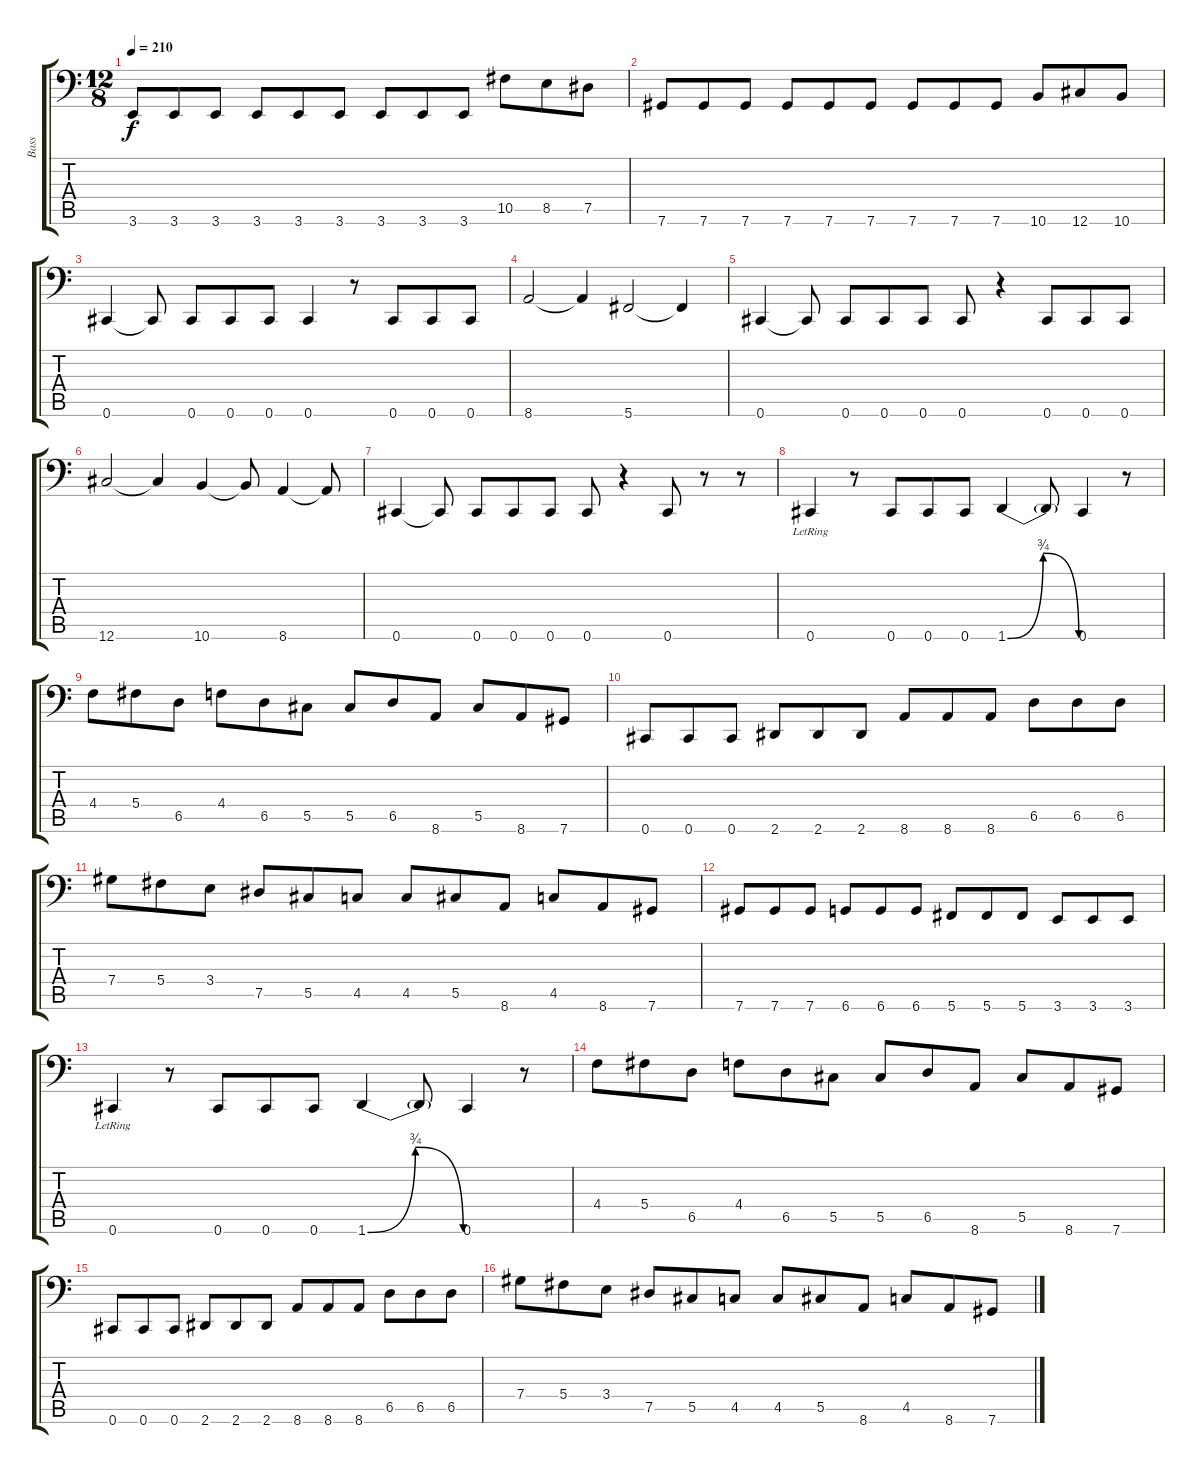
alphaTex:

\track ("Bass" "Bass") {instrument electricbassfinger bank 1}
\staff {score tabs}
\tuning (Eb3 Bb2 Gb2 Db2 Ab1 Db1) {hide}
\ts (12 8)
\tempo 210
\clef f4
\ks c
3.6.8{dy f} 3.6.8 3.6.8 3.6.8 3.6.8 3.6.8 3.6.8 3.6.8 3.6.8 10.5.8 8.5.8 7.5.8 |
7.6.8 7.6.8 7.6.8 7.6.8 7.6.8 7.6.8 7.6.8 7.6.8 7.6.8 10.6.8 12.6.8 10.6.8 |
0.6.4 0.6{t}.8 0.6.8 0.6.8 0.6.8 0.6.4 r.8 0.6.8 0.6.8 0.6.8 |
8.6.2 8.6{t}.4 5.6.2 5.6{t}.4 |
0.6.4 0.6{t}.8 0.6.8 0.6.8 0.6.8 0.6.8 r.4 0.6.8 0.6.8 0.6.8 |
12.6.2 12.6{t}.4 10.6.4 10.6{t}.8 8.6.4 8.6{t}.8 |
0.6.4 0.6{t}.8 0.6.8 0.6.8 0.6.8 0.6.8 r.4 0.6.8 r.8 r.8 |
0.6{lr}.4 r.8 0.6.8 0.6.8 0.6.8 1.6{be (bendrelease 0 0 30 3 30 3 60 0)}.4 1.6{t}.8 0.6.4 r.8 |
4.4.8 5.4.8 6.5.8 4.4.8 6.5.8 5.5.8 5.5.8 6.5.8 8.6.8 5.5.8 8.6.8 7.6.8 |
0.6.8 0.6.8 0.6.8 2.6.8 2.6.8 2.6.8 8.6.8 8.6.8 8.6.8 6.5.8 6.5.8 6.5.8 |
7.4.8 5.4.8 3.4.8 7.5.8 5.5.8 4.5.8 4.5.8 5.5.8 8.6.8 4.5.8 8.6.8 7.6.8 |
7.6.8 7.6.8 7.6.8 6.6.8 6.6.8 6.6.8 5.6.8 5.6.8 5.6.8 3.6.8 3.6.8 3.6.8 |
0.6{lr}.4 r.8 0.6.8 0.6.8 0.6.8 1.6{be (bendrelease 0 0 30 3 30 3 60 0)}.4 1.6{t}.8 0.6.4 r.8 |
4.4.8 5.4.8 6.5.8 4.4.8 6.5.8 5.5.8 5.5.8 6.5.8 8.6.8 5.5.8 8.6.8 7.6.8 |
0.6.8 0.6.8 0.6.8 2.6.8 2.6.8 2.6.8 8.6.8 8.6.8 8.6.8 6.5.8 6.5.8 6.5.8 |
7.4.8 5.4.8 3.4.8 7.5.8 5.5.8 4.5.8 4.5.8 5.5.8 8.6.8 4.5.8 8.6.8 7.6.8
